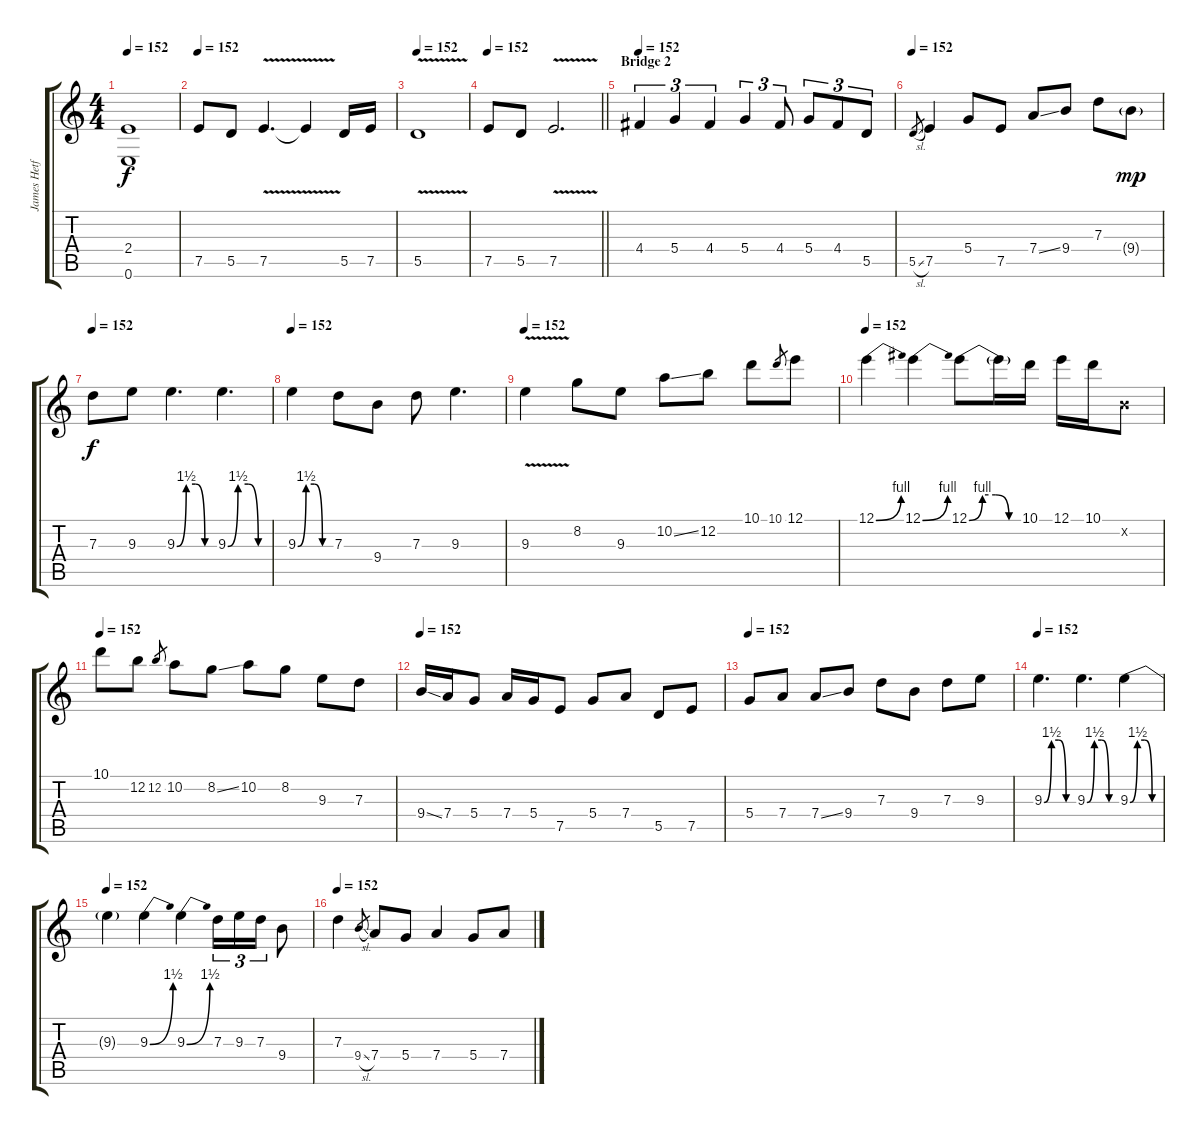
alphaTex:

\track ("James Hetfield" "James Hetf") {instrument distortionguitar}
\staff {score tabs}
\tuning (E4 B3 G3 D3 A2 E2) {hide}
\ts (4 4)
\tempo 152
\clef g2
\ks c
(2.4{t} 0.6{t}).1{dy f} |
\tempo 152
7.5.8 5.5.8 7.5{v}.4{d} 7.5{t}.4 5.5.16 7.5.16 |
\tempo 152
5.5{v}.1 |
\tempo 152
\barLineRight lightlight
7.5.8 5.5.8 7.5{v}.2{d} |
\section ("" "Bridge 2")
\tempo 152
4.4.4{tu (3 2)} 5.4.4{tu (3 2)} 4.4.4{tu (3 2)} 5.4.4{tu (3 2)} 4.4.8{tu (3 2)} 5.4.8{tu (3 2)} 4.4.8{tu (3 2)} 5.5.8{tu (3 2)} |
\tempo 152
5.5{sl}.8{gr} 7.5.4 5.4.8 7.5.8 7.4{ss}.8 9.4.8 7.3.8 9.4{g}.8{dy mp} |
\tempo 152
7.3.8{dy f} 9.3.8 9.3{be (custom 0 0 15 6 30 6 45 0 60 0)}.4{d} 9.3{be (custom 0 0 15 6 30 6 45 0 60 0)}.4{d} |
\tempo 152
9.3{be (custom 0 0 15 6 30 6 45 0 60 0)}.4 7.3.8 9.4.8 7.3.8 9.3.4{d} |
\tempo 152
9.3{v}.4 8.2.8 9.3.8 10.2{ss}.8 12.2.8 10.1.8 10.1.8{gr} 12.1.8 |
\tempo 152
12.1{be (bend 0 0 60 4)}.4 12.1{be (bend 0 0 60 4)}.4 12.1{be (custom 0 0 15 4 30 4 45 0 60 0)}.8 12.1{t}.16 10.1.16 12.1.16 10.1.16 0.2{x}.8 |
\tempo 152
10.1.8 12.2.8 12.2.8{gr} 10.2.8 8.2{ss}.8 10.2.8 8.2.8 9.3.8 7.3.8 |
\tempo 152
9.4{ss}.16 7.4.16 5.4.8 7.4.16 5.4.16 7.5.8 5.4.8 7.4.8 5.5.8 7.5.8 |
\tempo 152
5.4.8 7.4.8 7.4{ss}.8 9.4.8 7.3.8 9.4.8 7.3.8 9.3.8 |
\tempo 152
9.3{be (custom 0 0 15 6 30 6 45 0 60 0)}.4{d} 9.3{be (custom 0 0 15 6 30 6 45 0 60 0)}.4{d} 9.3{be (custom 0 0 15 6 30 6 45 0 60 0)}.4 |
\tempo 152
9.3{t}.4 9.3{be (bend 0 0 60 6)}.4 9.3{be (bend 0 0 60 6)}.4 7.3.16{tu (3 2)} 9.3.16{tu (3 2)} 7.3.16{tu (3 2)} 9.4.8 |
\tempo 152
7.3.4 9.4{sl}.8{gr} 7.4.8 5.4.8 7.4.4 5.4.8 7.4.8
